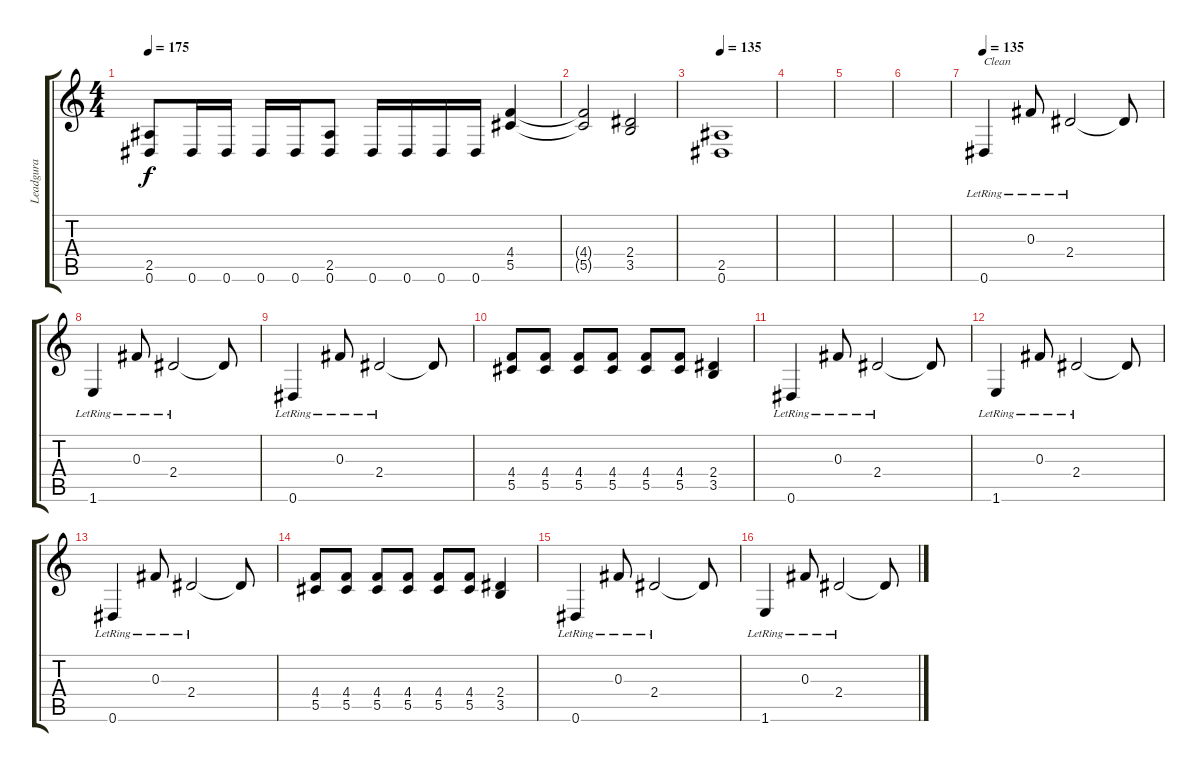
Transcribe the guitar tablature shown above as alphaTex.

\track ("Leadgura" "Leadgura") {instrument distortionguitar}
\staff {score tabs}
\tuning (Eb4 Bb3 Gb3 Db3 Ab2 Eb2) {hide}
\ts (4 4)
\tempo 175
\clef g2
\ks c
(2.5 0.6).8{dy f} 0.6.16 0.6.16 0.6.16 0.6.16 (2.5 0.6).8 0.6.16 0.6.16 0.6.16 0.6.16 (4.4 5.5).4 |
(4.4{t} 5.5{t}).2 (2.4 3.5).2 |
\tempo 135
(2.5 0.6).1 |
|
|
|
\tempo 135
0.6{lr}.4{txt "Clean" volume 9 balance 13 instrument electricguitarclean} 0.3{lr}.8 2.4{lr}.2 2.4{t}.8 |
1.6{lr}.4 0.3{lr}.8 2.4{lr}.2 2.4{t}.8 |
0.6{lr}.4 0.3{lr}.8 2.4{lr}.2 2.4{t}.8 |
(4.4 5.5).8 (4.4 5.5).8 (4.4 5.5).8 (4.4 5.5).8 (4.4 5.5).8 (4.4 5.5).8 (2.4 3.5).4 |
0.6{lr}.4 0.3{lr}.8 2.4{lr}.2 2.4{t}.8 |
1.6{lr}.4 0.3{lr}.8 2.4{lr}.2 2.4{t}.8 |
0.6{lr}.4 0.3{lr}.8 2.4{lr}.2 2.4{t}.8 |
(4.4 5.5).8 (4.4 5.5).8 (4.4 5.5).8 (4.4 5.5).8 (4.4 5.5).8 (4.4 5.5).8 (2.4 3.5).4 |
0.6{lr}.4 0.3{lr}.8 2.4{lr}.2 2.4{t}.8 |
1.6{lr}.4 0.3{lr}.8 2.4{lr}.2 2.4{t}.8
